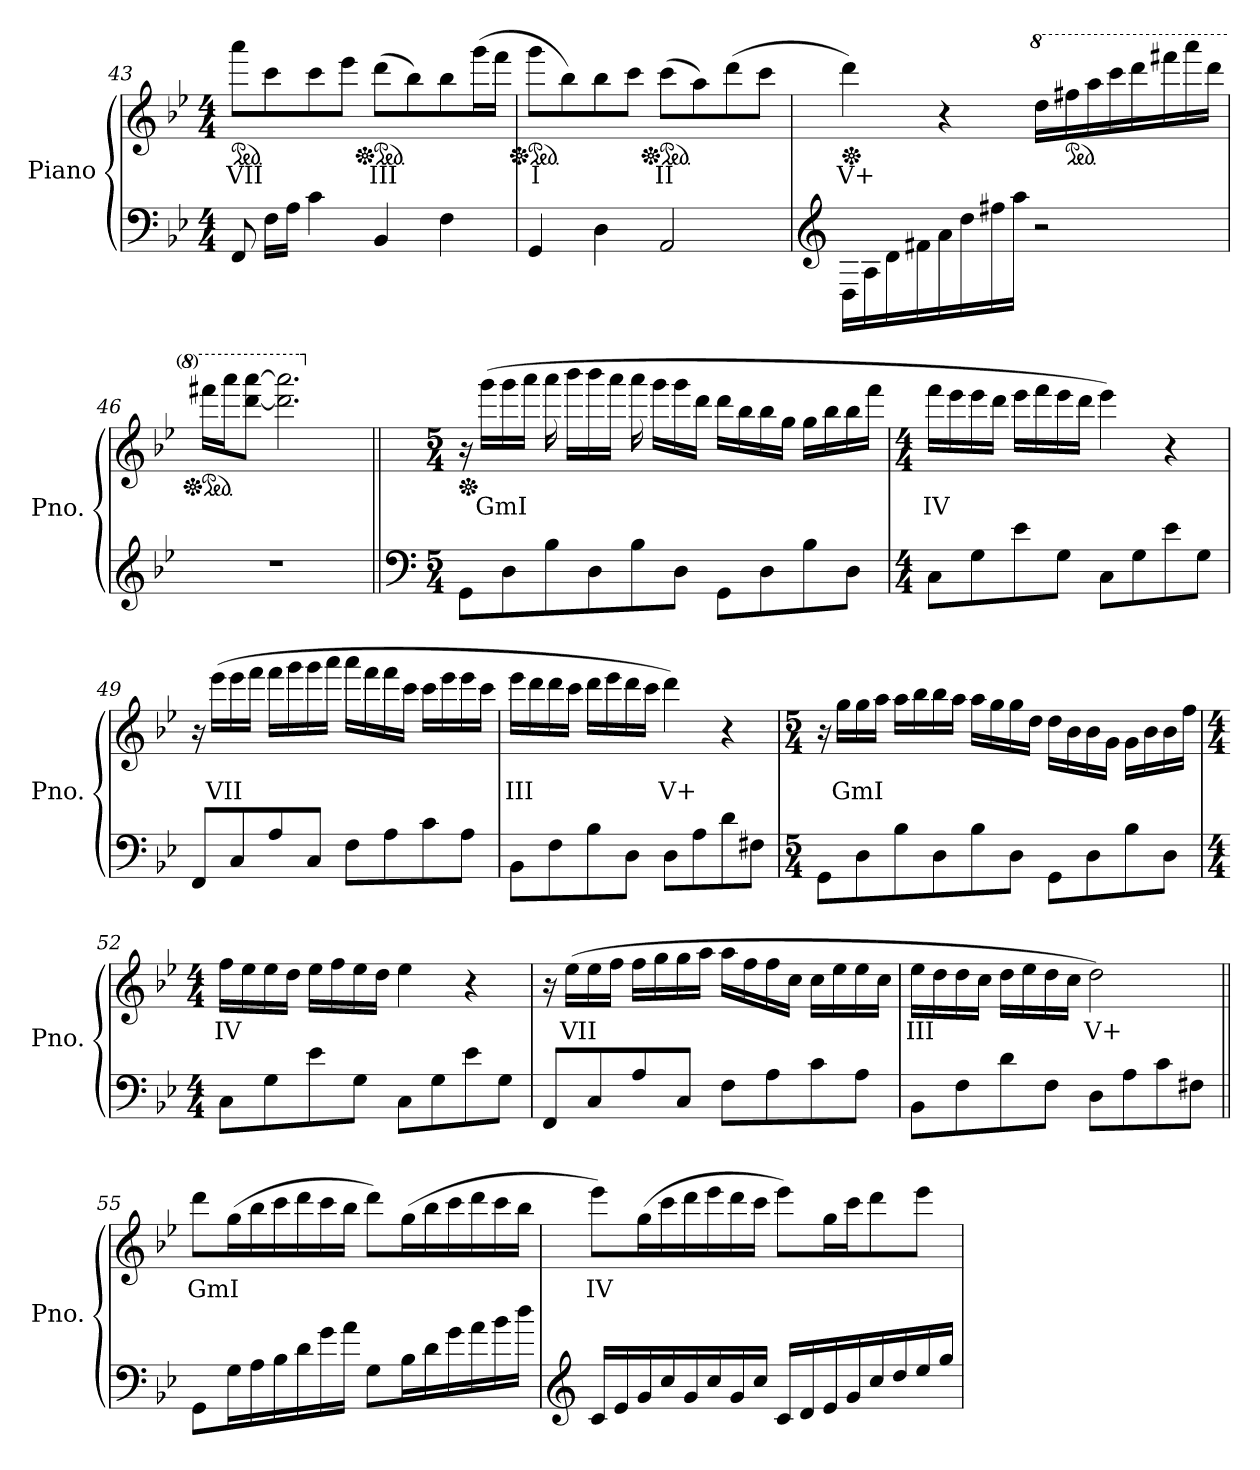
**kern	**kern	**text
*part1	*part1	*part1
*staff2	*staff1	*staff1
*I"Piano	*	*
*I'Pno.	*	*
*clefF4	*clefG2	*
*k[b-e-]	*k[b-e-]	*
*M4/4	*M4/4	*
*	*ped	*
=43	=43	=43
!	!	!LO:LY:b
8FF/	8aaa\L	VII
16F\LL	8ccc\	.
16A\JJ	.	.
4c\	8ccc\	.
.	8eee-\J	.
*	*Xped	*
*	*ped	*
!	!	!LO:LY:b
4BB-/	(>8ddd\L	III
.	8bb-\)	.
4F\	8bb-\	.
.	(>16ggg\L	.
.	16fff\JJ	.
!!LO:LB:g=z
=44	=44	=44
*	*Xped	*
*	*ped	*
!	!	!LO:LY:b
4GG/	8ggg\L	I
.	8bb-\)	.
4D\	8bb-\	.
.	8ccc\J	.
*	*Xped	*
*	*ped	*
!	!	!LO:LY:b
2AA/	(>8ccc\L	II
.	8aa\)	.
.	(>8ddd\	.
.	8ccc\J	.
=45	=45	=45
*clefG2	*	*
*	*Xped	*
!	!	!LO:LY:b
(>16D\LL	4ddd\)	V+
16A\	.	.
16d\	.	.
16f#X\	.	.
16a\	4r	.
16dd\	.	.
16ff#X\	.	.
16aa\JJ	.	.
*	*8va	*
2r	16ddd\LL	.
*	*ped	*
.	16fff#X\	.
.	16aaa\	.
.	16cccc\	.
.	16dddd\	.
.	16ffff#X\	.
.	16aaaa\	.
.	16dddd\JJ	.
=46	=46	=46
*	*Xped	*
*	*ped	*
1r	16ffff#X\LL	.
.	16aaaa\J	.
.	[8dddd\ [8aaaa\J	.
.	2.dddd\] 2.aaaa\])	.
!!LO:PB:g=z
=47||	=47||	=47||
*clefF4	*	*
*M5/4	*M5/4	*
*	*X8va	*
*	*Xped	*
8GG\L	16r	.
!	!	!LO:LY:b
.	(>16ggg\LL	GmI
8D\	16ggg\	.
.	16aaa\JJ	.
8B-\	16aaa\	.
.	16bbb-\LL	.
8D\	16bbb-\	.
.	16aaa\JJ	.
8B-\	16aaa\	.
.	16ggg\LL	.
8D\J	16ggg\	.
.	16ddd\JJ	.
8GG\L	16ddd\LL	.
.	16bb-\	.
8D\	16bb-\	.
.	16gg\JJ	.
8B-\	16gg\LL	.
.	16bb-\	.
8D\J	16bb-\	.
.	16fff\JJ	.
=48	=48	=48
*M4/4	*M4/4	*
!	!	!LO:LY:b
8C\L	16fff\LL	IV
.	16eee-\	.
8G\	16eee-\	.
.	16ddd\JJ	.
8e-\	16eee-\LL	.
.	16fff\	.
8G\J	16eee-\	.
.	16ddd\JJ	.
8C\L	4eee-\)	.
8G\	.	.
8e-\	4r	.
8G\J	.	.
!!LO:LB:g=z
=49	=49	=49
8FF/L	16r	.
!	!	!LO:LY:b
.	(>16eee-\LL	VII
8C/	16eee-\	.
.	16fff\JJ	.
8A/	16fff\LL	.
.	16ggg\	.
8C/J	16ggg\	.
.	16aaa\JJ	.
8F\L	16aaa\LL	.
.	16fff\	.
8A\	16fff\	.
.	16ccc\JJ	.
8c\	16ccc\LL	.
.	16eee-\	.
8A\J	16eee-\	.
.	16ccc\JJ	.
=50	=50	=50
!	!	!LO:LY:b
8BB-\L	16eee-\LL	III
.	16ddd\	.
8F\	16ddd\	.
.	16ccc\JJ	.
8B-\	16ddd\LL	.
.	16eee-\	.
8D\J	16ddd\	.
.	16ccc\JJ	.
!	!	!LO:LY:b
8D\L	4ddd\)	V+
8A\	.	.
8d\	4r	.
8F#X\J	.	.
!!LO:LB:g=z
=51	=51	=51
*M5/4	*M5/4	*
8GG\L	16r	.
!	!	!LO:LY:b
.	16gg\LL	GmI
8D\	16gg\	.
.	16aa\JJ	.
8B-\	16aa\LL	.
.	16bb-\	.
8D\	16bb-\	.
.	16aa\JJ	.
8B-\	16aa\LL	.
.	16gg\	.
8D\J	16gg\	.
.	16dd\JJ	.
8GG\L	16dd\LL	.
.	16b-\	.
8D\	16b-\	.
.	16g\JJ	.
8B-\	16g\LL	.
.	16b-\	.
8D\J	16b-\	.
.	16ff\JJ	.
=52	=52	=52
*M4/4	*M4/4	*
!	!	!LO:LY:b
8C\L	16ff\LL	IV
.	16ee-\	.
8G\	16ee-\	.
.	16dd\JJ	.
8e-\	16ee-\LL	.
.	16ff\	.
8G\J	16ee-\	.
.	16dd\JJ	.
8C\L	4ee-\	.
8G\	.	.
8e-\	4r	.
8G\J	.	.
!!LO:LB:g=z
=53	=53	=53
8FF/L	16r	.
!	!	!LO:LY:b
.	(>16ee-\LL	VII
8C/	16ee-\	.
.	16ff\JJ	.
8A/	16ff\LL	.
.	16gg\	.
8C/J	16gg\	.
.	16aa\JJ	.
8F\L	16aa\LL	.
.	16ff\	.
8A\	16ff\	.
.	16cc\JJ	.
8c\	16cc\LL	.
.	16ee-\	.
8A\J	16ee-\	.
.	16cc\JJ	.
=54	=54	=54
!	!	!LO:LY:b
8BB-\L	16ee-\LL	III
.	16dd\	.
8F\	16dd\	.
.	16cc\JJ	.
8d\	16dd\LL	.
.	16ee-\	.
8F\J	16dd\	.
.	16cc\JJ	.
!	!	!LO:LY:b
8D\L	2dd\)	V+
8A\	.	.
8c\	.	.
8F#X\J	.	.
!!LO:LB:g=z
=55||	=55||	=55||
!	!	!LO:LY:b
8GG\L	8ddd\L	GmI
16G\L	(>16gg\L	.
16A\	16bb-\	.
16B-\	16ccc\	.
16d\	16ddd\	.
16g\	16ccc\	.
16a\JJ	16bb-\JJ	.
8G\L	8ddd\L)	.
16B-\L	(>16gg\L	.
16d\	16bb-\	.
16g\	16ccc\	.
16a\	16ddd\	.
16b-\	16ccc\	.
16dd\JJ	16bb-\JJ	.
=56	=56	=56
*clefG2	*	*
!	!	!LO:LY:b
16c/LL	8eee-\L)	IV
16e-/	.	.
16g/	(>16gg\L	.
16cc/	16ccc\	.
16g/	16ddd\	.
16cc/	16eee-\	.
16g/	16ddd\	.
16cc/JJ	16ccc\JJ	.
16c/LL	8eee-\L)	.
16d/	.	.
16e-/	16gg\L	.
16g/	16ccc\J	.
16cc/	8ddd\	.
16dd/	.	.
16ee-/	8eee-\J	.
16gg/JJ	.	.
=	=	=
*-	*-	*-
